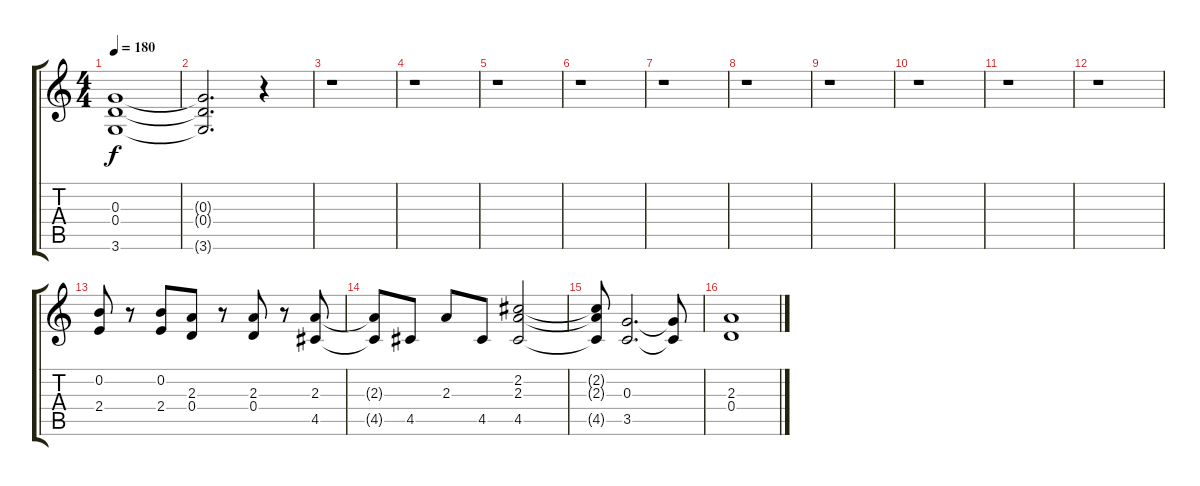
\track "" {instrument acousticguitarnylon}
\staff {score tabs}
\tuning (E4 B3 G3 D3 A2 E2) {hide}
\ts (4 4)
\tempo 180
\clef g2
\ks c
(0.3{t} 0.4{t} 3.6{t}).1{dy f} |
(0.3{t} 0.4{t} 3.6{t}).2{d} r.4 |
r.1 |
r.1 |
r.1 |
r.1 |
r.1 |
r.1 |
r.1 |
r.1 |
r.1 |
r.1 |
(0.2 2.4).8 r.8 (0.2 2.4).8 (2.3 0.4).8 r.8 (2.3 0.4).8 r.8 (2.3 4.5).8 |
(2.3{t} 4.5{t}).8 4.5.8 2.3.8 4.5.8 (2.2 2.3 4.5).2 |
(2.2{t} 2.3{t} 4.5{t}).8 (0.3 3.5).2{d} (0.3{t} 3.5{t}).8 |
(2.3 0.4).1
